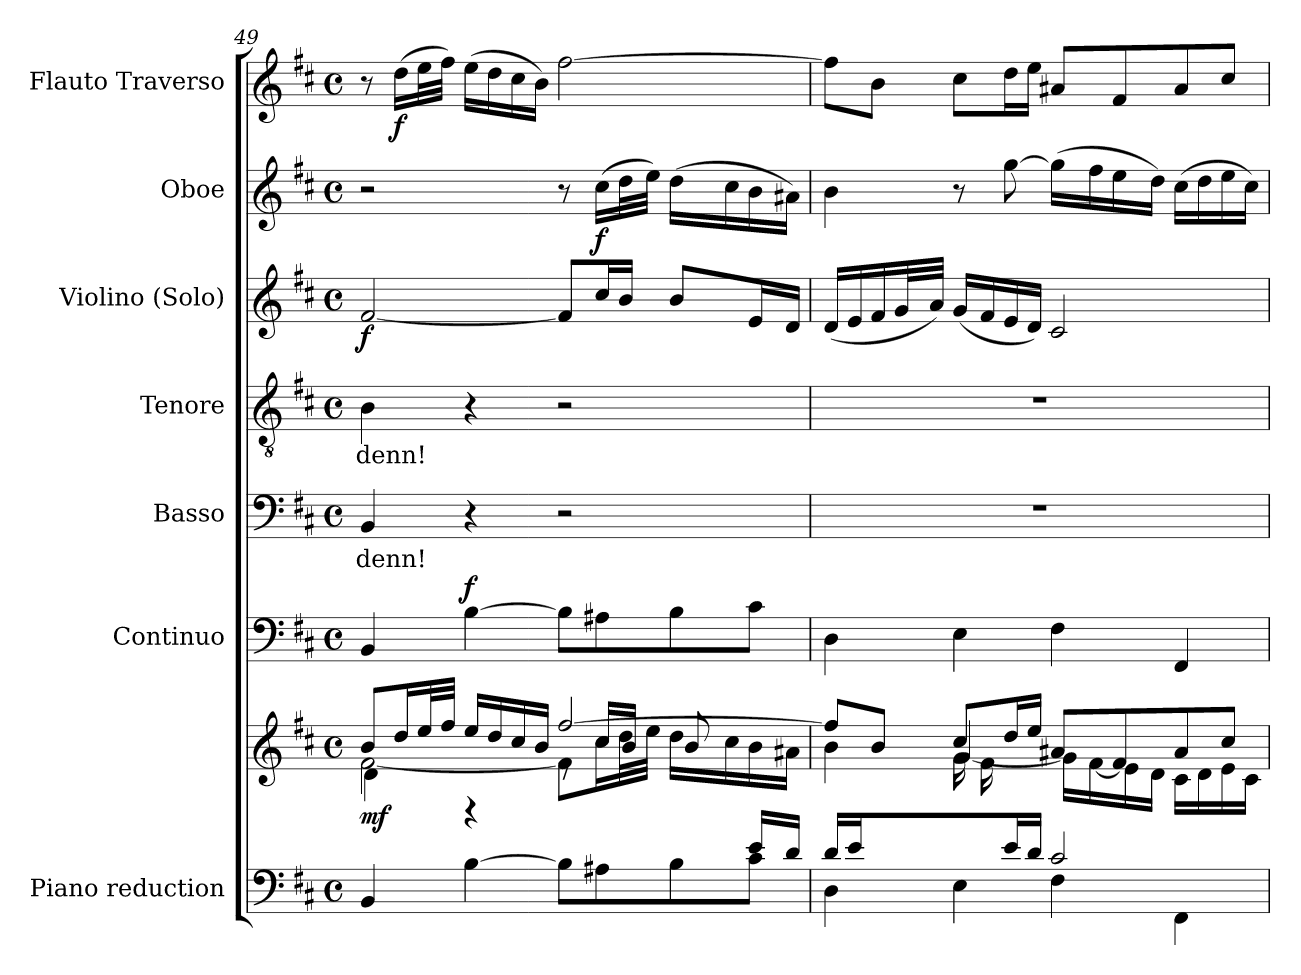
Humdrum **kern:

**kern	**kern	**dynam	**kern	**dynam	**kern	**text	**kern	**text	**kern	**dynam	**kern	**dynam	**kern	**dynam
*part7	*part7	*part7	*part6	*part6	*part5	*part5	*part4	*part4	*part3	*part3	*part2	*part2	*part1	*part1
*staff8	*staff7	*staff7/8	*staff6	*staff6	*staff5	*staff5	*staff4	*staff4	*staff3	*staff3	*staff2	*staff2	*staff1	*staff1
*I"Piano reduction	*	*	*I"Continuo	*	*I"Basso	*	*I"Tenore	*	*I"Violino (Solo)	*	*I"Oboe	*	*I"Flauto Traverso	*
*I'Pno	*	*	*	*	*	*	*	*	*I'Vln	*	*I'Ob	*	*I'Fl	*
!!LO:PB:g=z
*clefF4	*clefG2	*	*clefF4	*	*clefF4	*	*clefGv2	*	*clefG2	*	*clefG2	*	*clefG2	*
*k[f#c#]	*k[f#c#]	*	*k[f#c#]	*	*k[f#c#]	*	*k[f#c#]	*	*k[f#c#]	*	*k[f#c#]	*	*k[f#c#]	*
*M4/4	*M4/4	*	*M4/4	*	*M4/4	*	*M4/4	*	*M4/4	*	*M4/4	*	*M4/4	*
*met(c)	*met(c)	*	*met(c)	*	*met(c)	*	*met(c)	*	*met(c)	*	*met(c)	*	*met(c)	*
=49	=49	=49	=49	=49	=49	=49	=49	=49	=49	=49	=49	=49	=49	=49
*^	*^	*	*	*	*	*	*	*	*	*	*	*	*	*
*	*	*	*^	*	*	*	*	*	*	*	*	*	*	*	*	*
!	!	!	!	!	!LO:DY:b	!	!	!	!LO:LY:b	!	!LO:LY:b	!	!LO:DY:b	!	!	!	!
2..ryy	4BB/	8b/L	[2f#\	4d\	mf	4BB/	.	4BB/	denn!	4B\	denn!	[2f#/	f	2r	.	8r	.
!	!	!	!	!	!	!	!	!	!	!	!	!	!	!	!	!	!LO:DY:b
.	.	16dd/L	.	.	.	.	.	.	.	.	.	.	.	.	.	(>16dd\LL	f
.	.	32ee/L	.	.	.	.	.	.	.	.	.	.	.	.	.	32ee\L	.
.	.	32ff#/JJJ	.	.	.	.	.	.	.	.	.	.	.	.	.	32ff#\JJJ)	.
!	!	!	!	!	!	!	!LO:DY:a	!	!	!	!	!	!	!	!	!	!
.	[4B\	16ee/LL	.	4rD	.	[4B\	f	4r	.	4r	.	.	.	.	.	(>16ee\LL	.
.	.	16dd/	.	.	.	.	.	.	.	.	.	.	.	.	.	16dd\	.
.	.	16cc#/	.	.	.	.	.	.	.	.	.	.	.	.	.	16cc#\	.
.	.	16b/JJ	.	.	.	.	.	.	.	.	.	.	.	.	.	16b\JJ)	.
.	8B\L]	[2ff#/	8f#\L]	8re	.	8B\L]	.	2r	.	2r	.	8f#/L]	.	8r	.	[2ff#\	.
!	!	!	!	!	!	!	!	!	!	!	!	!	!	!	!LO:DY:b	!	!
.	8A#X\	.	16cc#\L	16cc#/LL	.	8A#X\	.	.	.	.	.	16cc#/L	.	(>16cc#\LL	f	.	.
.	.	.	32dd\L	16b/JJ	.	.	.	.	.	.	.	16b/JJ	.	32dd\L	.	.	.
.	.	.	32ee\JJJ	.	.	.	.	.	.	.	.	.	.	32ee\JJJ)	.	.	.
.	8B\	.	16dd\LL	8b/	.	8B\	.	.	.	.	.	8b/L	.	(>16dd\LL	.	.	.
.	.	.	16cc#\	.	.	.	.	.	.	.	.	.	.	16cc#\	.	.	.
16e/LL	8c#\J	.	16b\	8ryy	.	8c#\J	.	.	.	.	.	16e/L	.	16b\	.	.	.
16d/JJ	.	.	16a#X\JJ	.	.	.	.	.	.	.	.	16d/JJ	.	16a#X\JJ)	.	.	.
=50	=50	=50	=50	=50	=50	=50	=50	=50	=50	=50	=50	=50	=50	=50	=50	=50	=50
16d/LL	4D\	8ff#/L]	4b\	8ryy	.	4D\	.	1r	.	1r	.	(<16d/LL	.	4b\	.	8ff#\L]	.
16e/	.	.	.	.	.	.	.	.	.	.	.	16e/	.	.	.	.	.
4ryy	.	8b/J	.	16f#\	.	.	.	.	.	.	.	16f#/	.	.	.	8b\J	.
.	.	.	.	32g\L	.	.	.	.	.	.	.	32g/L	.	.	.	.	.
.	.	.	.	32an\JJJ	.	.	.	.	.	.	.	32a/JJJ)	.	.	.	.	.
.	4E\	8cc#/L	[4g/	16g\LL	.	4E\	.	.	.	.	.	(<16g/LL	.	8r	.	8cc#\L	.
.	.	.	.	16f#\	.	.	.	.	.	.	.	16f#/	.	.	.	.	.
16e/	.	16dd/L	.	2ryy	.	.	.	.	.	.	.	16e/	.	[8gg\	.	16dd\L	.
16d/JJ	.	16ee/JJ	.	.	.	.	.	.	.	.	.	16d/JJ)	.	.	.	16ee\JJ	.
2c#/	4F#\	8a#X/L	16g\LL]	.	.	4F#\	.	.	.	.	.	2c#/	.	(>16gg\LL]	.	8a#X/L	.
.	.	.	[16f#\	.	.	.	.	.	.	.	.	.	.	16ff#\	.	.	.
.	.	8f#/]	16e\	.	.	.	.	.	.	.	.	.	.	16ee\	.	8f#/	.
.	.	.	16d\JJ	.	.	.	.	.	.	.	.	.	.	16dd\JJ)	.	.	.
.	4FF#\	8a#/	16c#\LL	.	.	4FF#/	.	.	.	.	.	.	.	(>16cc#\LL	.	8a#/	.
.	.	.	16d\	.	.	.	.	.	.	.	.	.	.	16dd\	.	.	.
.	.	8cc#/J	16e\	8ryy	.	.	.	.	.	.	.	.	.	16ee\	.	8cc#/J	.
.	.	.	16c#\JJ	.	.	.	.	.	.	.	.	.	.	16cc#\JJ)	.	.	.
*v	*v	*	*	*	*	*	*	*	*	*	*	*	*	*	*	*	*
*	*v	*v	*v	*	*	*	*	*	*	*	*	*	*	*	*	*
=	=	=	=	=	=	=	=	=	=	=	=	=	=	=
*-	*-	*-	*-	*-	*-	*-	*-	*-	*-	*-	*-	*-	*-	*-
